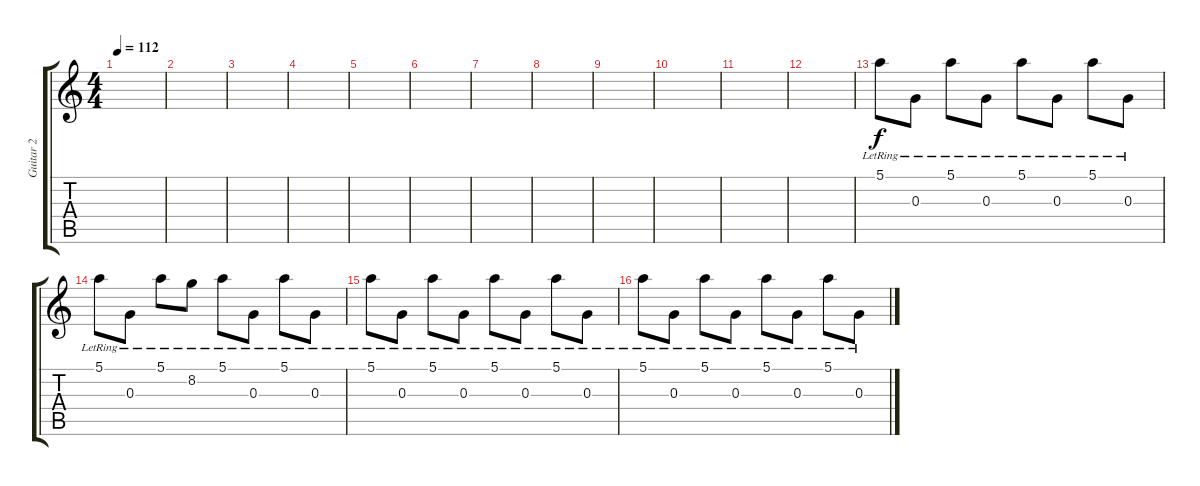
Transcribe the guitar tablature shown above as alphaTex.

\track ("Guitar 2" "Guitar 2") {instrument electricguitarjazz}
\staff {score tabs}
\tuning (E4 B3 G3 D3 A2 E2) {hide}
\ts (4 4)
\tempo 112
\clef g2
\ks c
|
|
|
|
|
|
|
|
|
|
|
|
5.1{lr}.8 0.3{lr}.8 5.1{lr}.8 0.3{lr}.8 5.1{lr}.8 0.3{lr}.8 5.1{lr}.8 0.3{lr}.8 |
5.1{lr}.8 0.3{lr}.8 5.1{lr}.8 8.2{lr}.8 5.1{lr}.8 0.3{lr}.8 5.1{lr}.8 0.3{lr}.8 |
5.1{lr}.8 0.3{lr}.8 5.1{lr}.8 0.3{lr}.8 5.1{lr}.8 0.3{lr}.8 5.1{lr}.8 0.3{lr}.8 |
5.1{lr}.8 0.3{lr}.8 5.1{lr}.8 0.3{lr}.8 5.1{lr}.8 0.3{lr}.8 5.1{lr}.8 0.3{lr}.8
